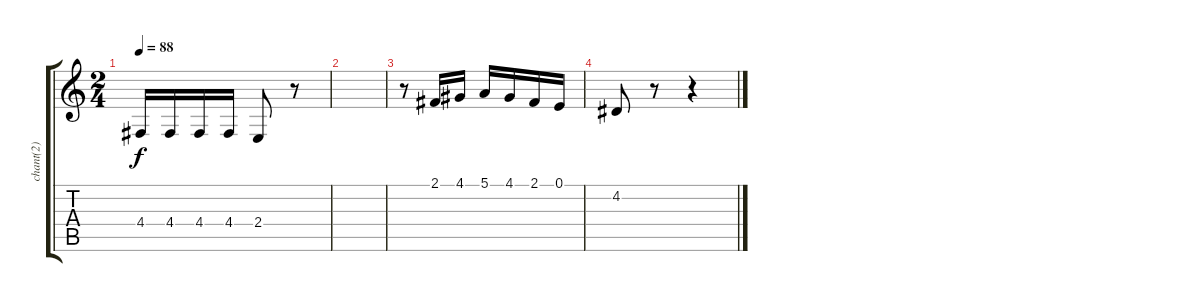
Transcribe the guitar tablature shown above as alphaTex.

\track ("chant(2)" "chant(2)") {instrument electricgrandpiano}
\staff {score tabs}
\tuning (E4 B3 G3 D3 A2 E2) {hide}
\ts (2 4)
\tempo 88
\clef g2
\ks c
4.4.16{dy f} 4.4.16 4.4.16 4.4.16 2.4.8 r.8 |
|
r.8 2.1.16 4.1.16 5.1.16 4.1.16 2.1.16 0.1.16 |
4.2.8 r.8 r.4
